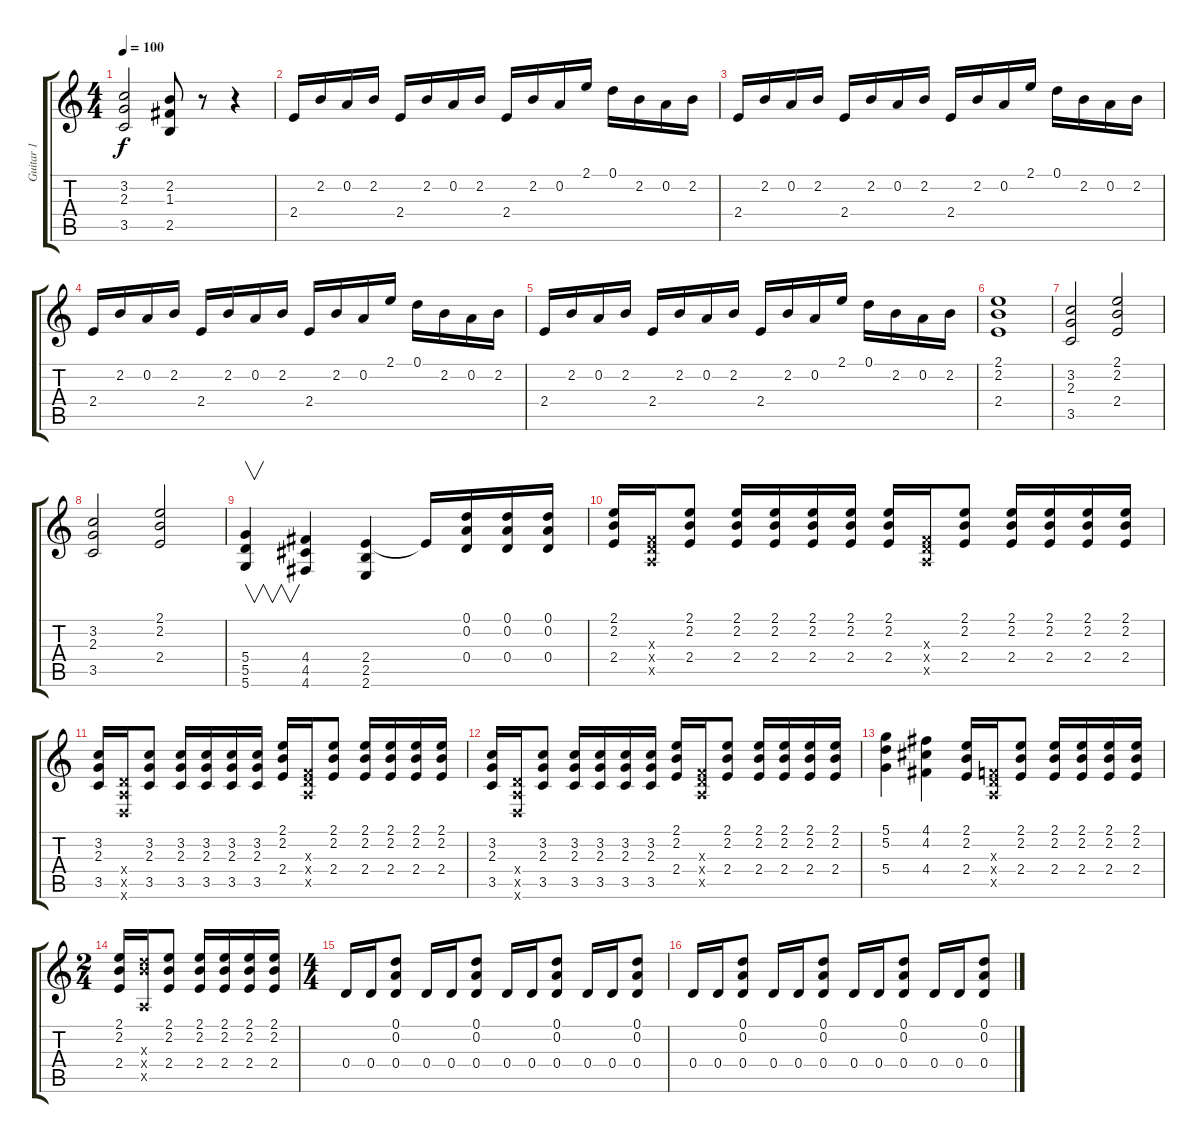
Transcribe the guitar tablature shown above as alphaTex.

\track ("Guitar 1" "Guitar 1") {instrument distortionguitar}
\staff {score tabs}
\tuning (D4 A3 F3 D3 A2 D2) {hide}
\ts (4 4)
\tempo 100
\clef g2
\ks c
(3.2 2.3 3.5).2{dy f} (2.2 1.3 2.5).8 r.8 r.4 |
2.4.16 2.2.16 0.2.16 2.2.16 2.4.16 2.2.16 0.2.16 2.2.16 2.4.16 2.2.16 0.2.16 2.1.16 0.1.16 2.2.16 0.2.16 2.2.16 |
2.4.16 2.2.16 0.2.16 2.2.16 2.4.16 2.2.16 0.2.16 2.2.16 2.4.16 2.2.16 0.2.16 2.1.16 0.1.16 2.2.16 0.2.16 2.2.16 |
2.4.16 2.2.16 0.2.16 2.2.16 2.4.16 2.2.16 0.2.16 2.2.16 2.4.16 2.2.16 0.2.16 2.1.16 0.1.16 2.2.16 0.2.16 2.2.16 |
2.4.16 2.2.16 0.2.16 2.2.16 2.4.16 2.2.16 0.2.16 2.2.16 2.4.16 2.2.16 0.2.16 2.1.16 0.1.16 2.2.16 0.2.16 2.2.16 |
(2.1 2.2 2.4).1 |
(3.2 2.3 3.5).2 (2.1 2.2 2.4).2 |
(3.2 2.3 3.5).2 (2.1 2.2 2.4).2 |
(5.4 5.5 5.6).4{v} (4.4 4.5 4.6).4 (2.4 2.5 2.6).4 2.4{t}.16 (0.1 0.2 0.4).16 (0.1 0.2 0.4).16 (0.1 0.2 0.4).16 |
(2.1 2.2 2.4).16 (0.3{x} 0.4{x} 0.5{x}).16 (2.1 2.2 2.4).8 (2.1 2.2 2.4).16 (2.1 2.2 2.4).16 (2.1 2.2 2.4).16 (2.1 2.2 2.4).16 (2.1 2.2 2.4).16 (0.3{x} 0.4{x} 0.5{x}).16 (2.1 2.2 2.4).8 (2.1 2.2 2.4).16 (2.1 2.2 2.4).16 (2.1 2.2 2.4).16 (2.1 2.2 2.4).16 |
(3.2 2.3 3.5).16 (0.4{x} 0.5{x} 0.6{x}).16 (3.2 2.3 3.5).8 (3.2 2.3 3.5).16 (3.2 2.3 3.5).16 (3.2 2.3 3.5).16 (3.2 2.3 3.5).16 (2.1 2.2 2.4).16 (0.3{x} 0.4{x} 0.5{x}).16 (2.1 2.2 2.4).8 (2.1 2.2 2.4).16 (2.1 2.2 2.4).16 (2.1 2.2 2.4).16 (2.1 2.2 2.4).16 |
(3.2 2.3 3.5).16 (0.4{x} 0.5{x} 0.6{x}).16 (3.2 2.3 3.5).8 (3.2 2.3 3.5).16 (3.2 2.3 3.5).16 (3.2 2.3 3.5).16 (3.2 2.3 3.5).16 (2.1 2.2 2.4).16 (0.3{x} 0.4{x} 0.5{x}).16 (2.1 2.2 2.4).8 (2.1 2.2 2.4).16 (2.1 2.2 2.4).16 (2.1 2.2 2.4).16 (2.1 2.2 2.4).16 |
(5.1 5.2 5.4).4 (4.1 4.2 4.4).4 (2.1 2.2 2.4).16 (0.3{x} 0.4{x} 0.5{x}).16 (2.1 2.2 2.4).8 (2.1 2.2 2.4).16 (2.1 2.2 2.4).16 (2.1 2.2 2.4).16 (2.1 2.2 2.4).16 |
\ts (2 4)
(2.1 2.2 2.4).16 (9.3{x} 9.4{x} 0.5{x}).16 (2.1 2.2 2.4).8 (2.1 2.2 2.4).16 (2.1 2.2 2.4).16 (2.1 2.2 2.4).16 (2.1 2.2 2.4).16 |
\ts (4 4)
0.4.16 0.4.16 (0.1 0.2 0.4).8 0.4.16 0.4.16 (0.1 0.2 0.4).8 0.4.16 0.4.16 (0.1 0.2 0.4).8 0.4.16 0.4.16 (0.1 0.2 0.4).8 |
0.4.16 0.4.16 (0.1 0.2 0.4).8 0.4.16 0.4.16 (0.1 0.2 0.4).8 0.4.16 0.4.16 (0.1 0.2 0.4).8 0.4.16 0.4.16 (0.1 0.2 0.4).8
